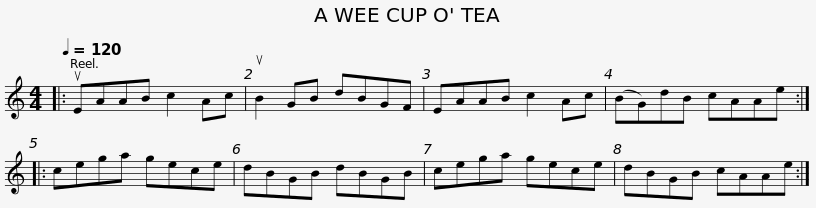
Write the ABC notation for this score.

X:1
L:1/8
Q:1/4=120
M:4/4
I:linebreak $
K:C
V:1 treble
V:1
|: uEAAB c2 Ac | uB2 GB dBGF | EAAB c2 Ac | (BG)dB cAAe :: cega gece |$ %5
 dBGB dBGB | cega gece | dBGB cAAe :| %8
